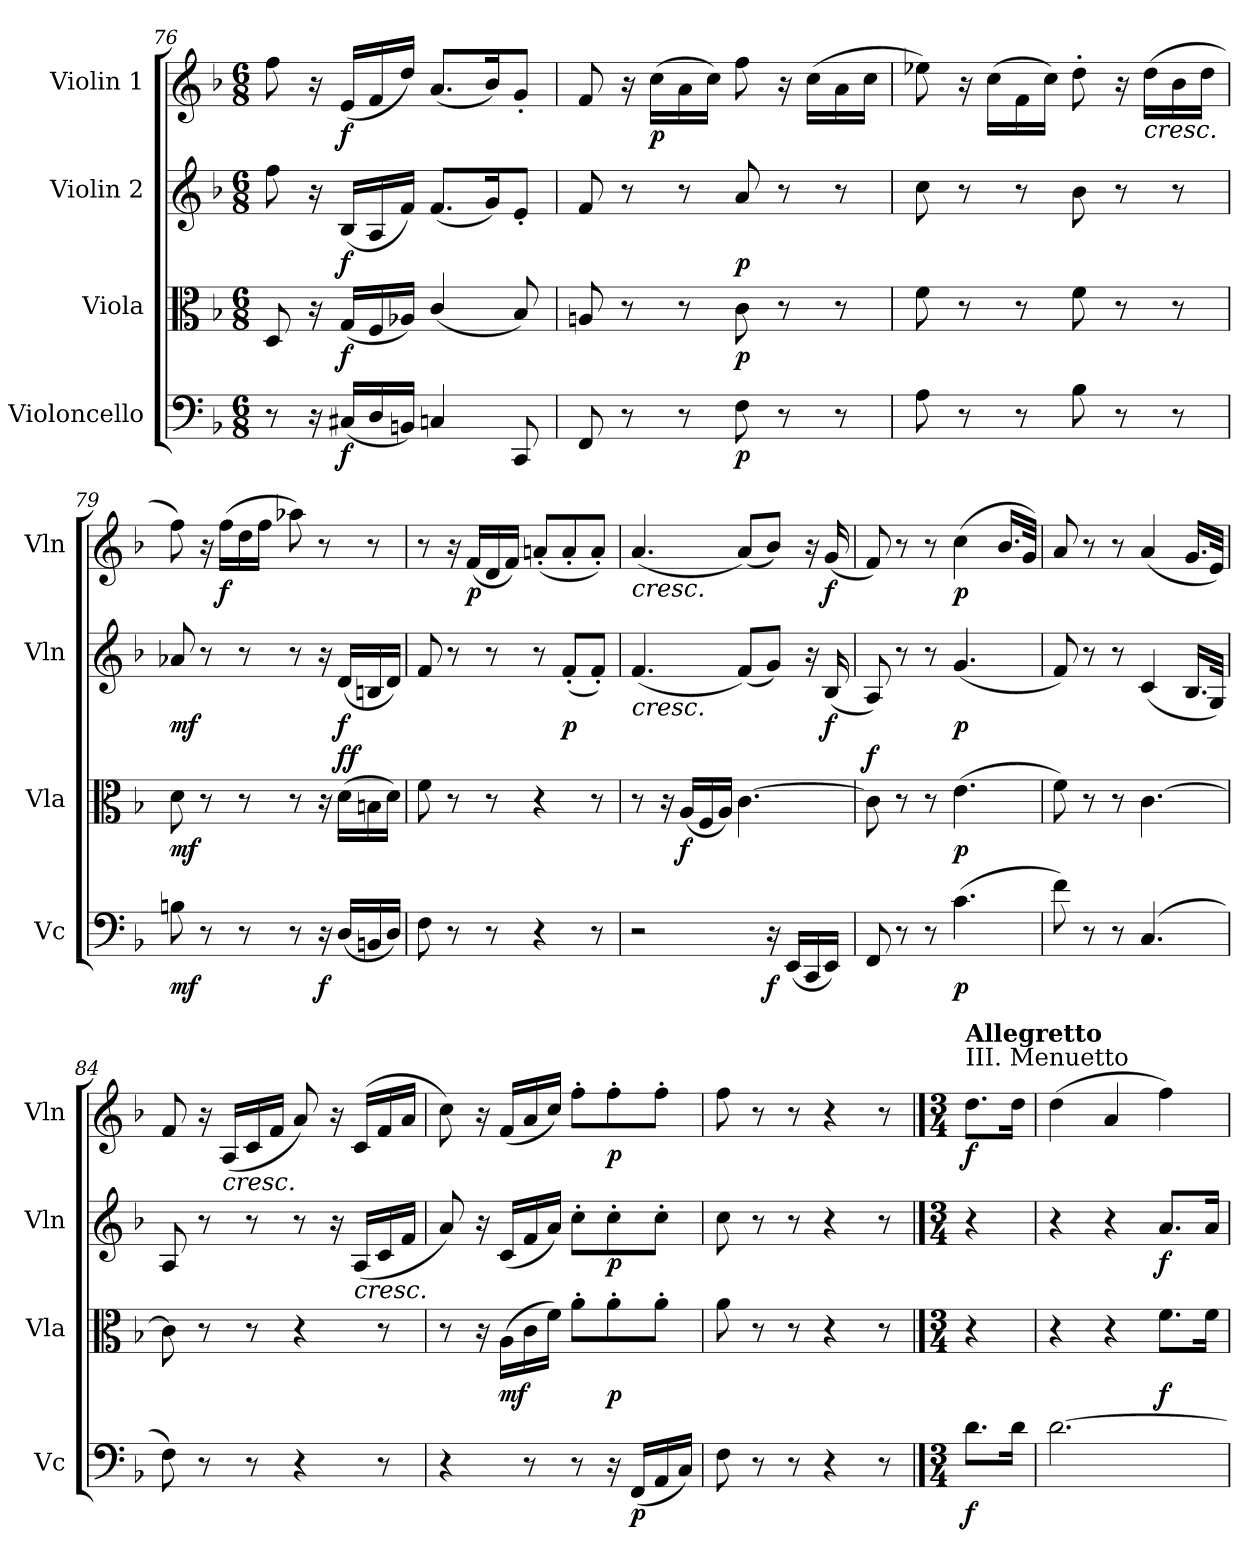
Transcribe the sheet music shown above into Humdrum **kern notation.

**kern	**dynam	**kern	**dynam	**kern	**dynam	**kern	**dynam
*part4	*part4	*part3	*part3	*part2	*part2	*part1	*part1
*staff4	*staff4	*staff3	*staff3	*staff2	*staff2	*staff1	*staff1
*I"Violoncello	*	*I"Viola	*	*I"Violin 2	*	*I"Violin 1	*
*I'Vc	*	*I'Vla	*	*I'Vln	*	*I'Vln	*
*clefF4	*	*clefC3	*	*clefG2	*	*clefG2	*
*k[b-]	*	*k[b-]	*	*k[b-]	*	*k[b-]	*
*M6/8	*	*M6/8	*	*M6/8	*	*M6/8	*
=76	=76	=76	=76	=76	=76	=76	=76
8r	.	8D/	.	8ff\	.	8ff\	.
16r	.	16r	.	16r	.	16r	.
!	!LO:DY:b	!	!LO:DY:b	!	!LO:DY:b	!	!LO:DY:b
(<16C#X/LL	f	(<16G/LL	f	(16B-/LL	f	(16e/LL	f
16D/	.	16F/	.	16A/	.	16f/	.
16BBn/JJ)	.	16A-X/JJ)	.	16f/JJ)	.	16dd/JJ)	.
4Cn/	.	(<4c/	.	(8.f/L	.	(8.a/L	.
.	.	.	.	16g/K)	.	16b-/K)	.
8CC/	.	8B-/)	.	8e'/J	.	8g'/J	.
!!LO:LB:g=z
=77	=77	=77	=77	=77	=77	=77	=77
8FF/	.	8An/	.	8f/	.	8f/	.
8r	.	8r	.	8r	.	16r	.
!	!	!	!	!	!	!	!LO:DY:b
.	.	.	.	.	.	(16cc\LL	p
8r	.	8r	.	8r	.	16a\	.
.	.	.	.	.	.	16cc\JJ)	.
!	!LO:DY:b	!	!LO:DY:b	!	!LO:DY:b	!	!
8F\	p	8c\	p	8a/	p	8ff\	.
8r	.	8r	.	8r	.	16r	.
.	.	.	.	.	.	(16cc\LL	.
8r	.	8r	.	8r	.	16a\	.
.	.	.	.	.	.	16cc\JJ	.
=78	=78	=78	=78	=78	=78	=78	=78
8A\	.	8f\	.	8cc\	.	8ee-X\)	.
8r	.	8r	.	8r	.	16r	.
.	.	.	.	.	.	(16cc\LL	.
8r	.	8r	.	8r	.	16f\	.
.	.	.	.	.	.	16cc\JJ)	.
8B-\	.	8f\	.	8b-\	.	8dd'\	.
8r	.	8r	.	8r	.	16r	.
!	!	!	!	!	!	!LO:TX:b:i:t=cresc.	!
.	.	.	.	.	.	(16dd\LL	.
8r	.	8r	.	8r	.	16b-\	.
.	.	.	.	.	.	16dd\JJ	.
!!LO:PB:g=z
=79	=79	=79	=79	=79	=79	=79	=79
!	!LO:DY:b	!	!LO:DY:b	!	!LO:DY:b	!	!
8Bn\	mf	8d\	mf	8a-X/	mf	8ff\)	.
8r	.	8r	.	8r	.	16r	.
!	!	!	!	!	!	!	!LO:DY:b
.	.	.	.	.	.	(16ff\LL	f
8r	.	8r	.	8r	.	16dd\	.
.	.	.	.	.	.	16ff\JJ	.
8r	.	8r	.	8r	.	8aa-X\)	.
!	!LO:DY:b	!	!	!	!	!	!
16r	f	16r	.	16r	.	8r	.
!	!	!	!LO:DY:a	!	!	!	!
!	!	!	!LO:DY:n=1:b	!	!LO:DY:b	!	!
(<16D/LL	.	(>16d\LL	f f	(16d/LL	f	.	.
16BBn/	.	16Bn\	.	16Bn/	.	8r	.
16D/JJ)	.	16d\JJ)	.	16d/JJ)	.	.	.
=80	=80	=80	=80	=80	=80	=80	=80
8F\	.	8f\	.	8f/	.	8r	.
8r	.	8r	.	8r	.	16r	.
!	!	!	!	!	!	!	!LO:DY:b
.	.	.	.	.	.	(16f/LL	p
8r	.	8r	.	8r	.	16d/	.
.	.	.	.	.	.	16f/JJ)	.
4r	.	4r	.	8r	.	(8an'/L	.
!	!	!	!	!	!LO:DY:b	!	!
.	.	.	.	(8f'/L	p	8a'/	.
8r	.	8r	.	8f'/J)	.	8a'/J)	.
=81	=81	=81	=81	=81	=81	=81	=81
!	!	!	!	!	!	!LO:TX:b:i:t=cresc.	!
!	!	!	!	!LO:TX:b:i:t=cresc.	!	!	!
2r	.	8r	.	(4.f/	.	(4.a/	.
.	.	16r	.	.	.	.	.
!	!	!	!LO:DY:b	!	!	!	!
.	.	(<16A/LL	f	.	.	.	.
.	.	16F/	.	.	.	.	.
.	.	16A/JJ)	.	.	.	.	.
.	.	[>4.c\	.	(8f/L)	.	(8a/L)	.
!	!LO:DY:b	!	!	!	!	!	!
16r	f	.	.	8g/J)	.	8b-/J)	.
(16EE/LL	.	.	.	.	.	.	.
16CC/	.	.	.	16r	.	16r	.
!	!	!	!	!	!LO:DY:b	!	!LO:DY:b
16EE/JJ)	.	.	.	(16B-/	f	(16g/	f
=82	=82	=82	=82	=82	=82	=82	=82
!	!	!	!LO:DY:a	!	!	!	!
8FF/	.	8c\]	f	8A/)	.	8f/)	.
8r	.	8r	.	8r	.	8r	.
8r	.	8r	.	8r	.	8r	.
!	!LO:DY:b	!	!LO:DY:b	!	!LO:DY:b	!	!LO:DY:b
(4.c\	p	(>4.e\	p	(4.g/	p	(4cc\	p
.	.	.	.	.	.	16.b-/LL	.
.	.	.	.	.	.	32g/JJk)	.
=83	=83	=83	=83	=83	=83	=83	=83
8f\)	.	8f\)	.	8f/)	.	8a/	.
8r	.	8r	.	8r	.	8r	.
8r	.	8r	.	8r	.	8r	.
(4.C/	.	[>4.c\	.	(4c/	.	(4a/	.
.	.	.	.	16.B-/LL	.	16.g/LL	.
.	.	.	.	32G/JJk)	.	32e/JJk)	.
!!LO:LB:g=z
=84	=84	=84	=84	=84	=84	=84	=84
8F\)	.	8c\]	.	8A/	.	8f/	.
8r	.	8r	.	8r	.	16r	.
!	!	!	!	!	!	!LO:TX:b:i:t=cresc.	!
.	.	.	.	.	.	(16A/LL	.
8r	.	8r	.	8r	.	16c/	.
.	.	.	.	.	.	16f/JJ	.
4r	.	4r	.	8r	.	8a/)	.
.	.	.	.	16r	.	16r	.
!	!	!	!	!LO:TX:b:i:t=cresc.	!	!	!
.	.	.	.	(16A/LL	.	(>16c/LL	.
8r	.	8r	.	16c/	.	16f/	.
.	.	.	.	16f/JJ	.	16a/JJ	.
=85	=85	=85	=85	=85	=85	=85	=85
4r	.	8r	.	8a/)	.	8cc\)	.
.	.	16r	.	16r	.	16r	.
!	!	!	!LO:DY:b	!	!	!	!
.	.	(16A\LL	mf	(16c/LL	.	(16f/LL	.
8r	.	16c\	.	16f/	.	16a/	.
.	.	16f\JJ)	.	16a/JJ)	.	16cc/JJ)	.
8r	.	8a'\L	.	8cc'\L	.	8ff'\L	.
!	!	!	!LO:DY:b	!	!LO:DY:b	!	!LO:DY:b
16r	.	8a'\	p	8cc'\	p	8ff'\	p
!	!LO:DY:b	!	!	!	!	!	!
(16FF/LL	p	.	.	.	.	.	.
16AA/	.	8a'\J	.	8cc'\J	.	8ff'\J	.
16C/JJ)	.	.	.	.	.	.	.
=86	=86	=86	=86	=86	=86	=86	=86
8F\	.	8a\	.	8cc\	.	8ff\	.
8r	.	8r	.	8r	.	8r	.
8r	.	8r	.	8r	.	8r	.
4r	.	4r	.	4r	.	4r	.
8r	.	8r	.	8r	.	8r	.
!!LO:PB:g=z
==	==	==	==	==	==	==	==
*M3/4	*	*M3/4	*	*M3/4	*	*M3/4	*
!	!	!	!	!	!	!LO:TX:a:t=III.  Menuetto	!
!	!	!	!	!	!	!LO:TX:a:B:t=Allegretto	!
!	!LO:DY:b	!	!	!	!	!	!LO:DY:b
8.d\L	f	4r	.	4r	.	8.dd\L	f
16d\Jk	.	.	.	.	.	16dd\Jk	.
=1	=1	=1	=1	=1	=1	=1	=1
[>2.d\	.	4r	.	4r	.	(>4dd\	.
.	.	4r	.	4r	.	4a/	.
!	!	!	!LO:DY:b	!	!LO:DY:b	!	!
.	.	8.f\L	f	8.a/L	f	4ff\)	.
.	.	16f\Jk	.	16a/Jk	.	.	.
=	=	=	=	=	=	=	=
*-	*-	*-	*-	*-	*-	*-	*-
